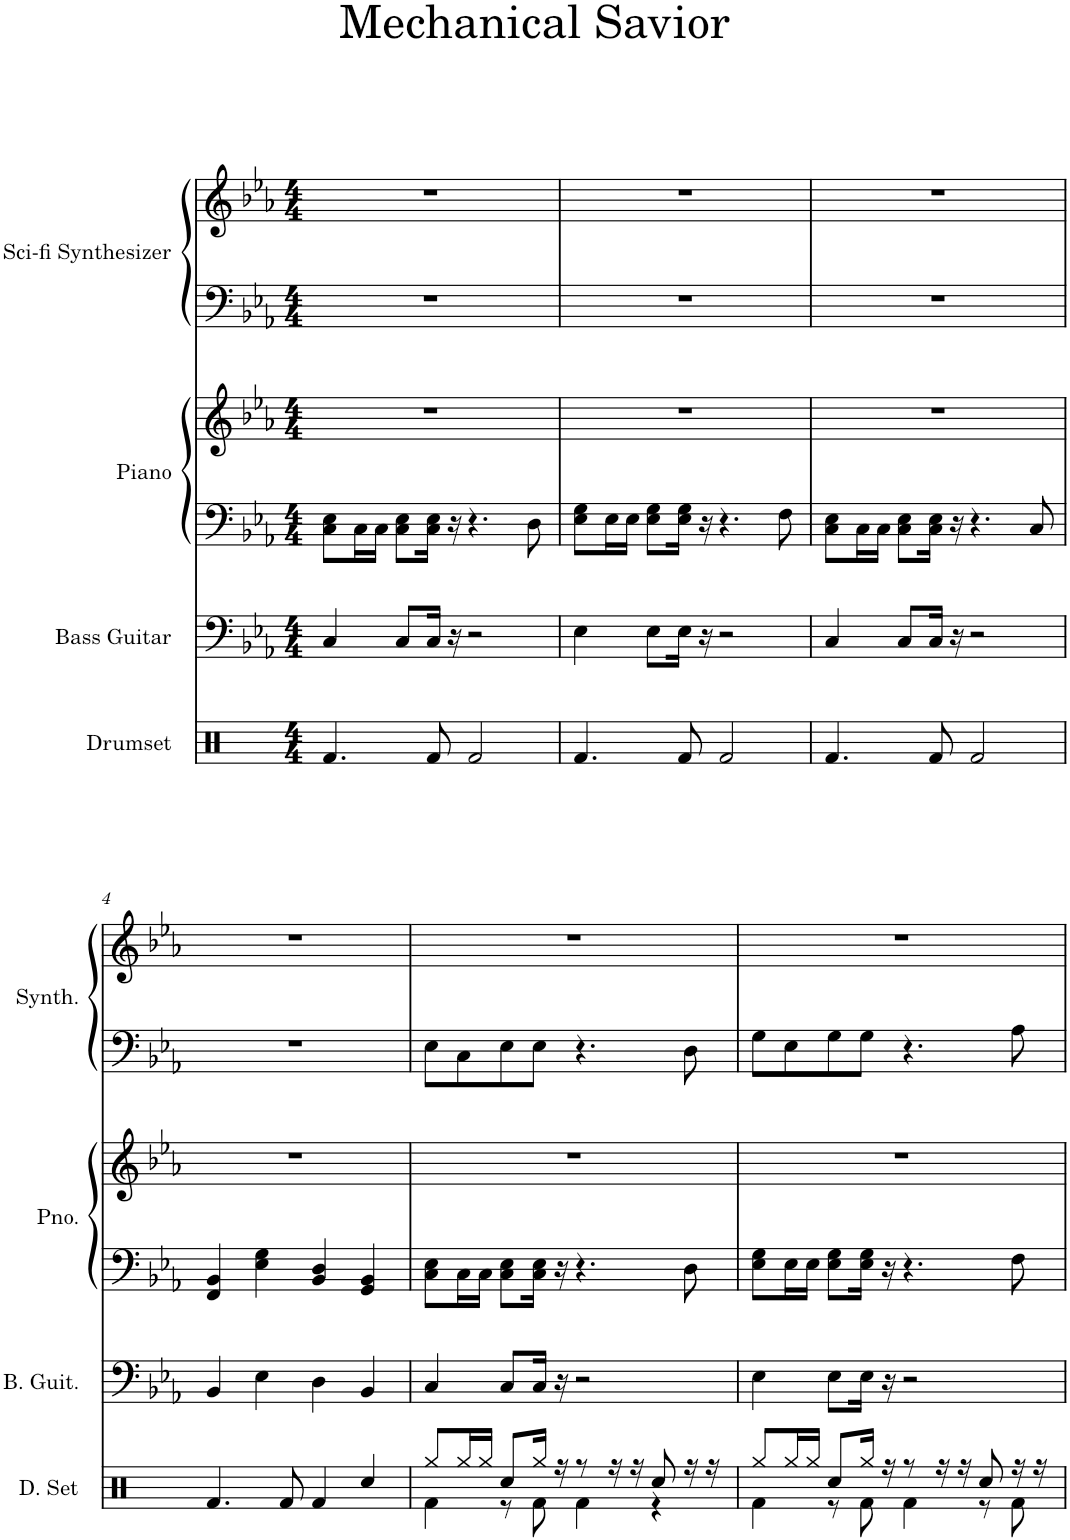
**kern	**kern	**kern	**kern	**kern	**kern
*part4	*part3	*part2	*part2	*part1	*part1
*staff6	*staff5	*staff4	*staff3	*staff2	*staff1
*I"Drumset	*I"Bass Guitar	*I"Piano	*	*I"Sci-fi Synthesizer	*
*I'D. Set	*I'B. Guit.	*I'Pno.	*	*I'Synth.	*
*clefX	*clefF4	*clefF4	*clefG2	*clefF4	*clefG2
*	*Trd7c12	*	*	*	*
*k[]	*k[b-e-a-]	*k[b-e-a-]	*k[b-e-a-]	*k[b-e-a-]	*k[b-e-a-]
*M4/4	*M4/4	*M4/4	*M4/4	*M4/4	*M4/4
=1	=1	=1	=1	=1	=1
4.Rf/	4C/	8C\ 8E-\L	1r	1r	1r
.	.	16C\L	.	.	.
.	.	16C\JJ	.	.	.
.	8C/L	8C\ 8E-\L	.	.	.
8Rf/	16C/Jk	16C\ 16E-\Jk	.	.	.
.	16r	16r	.	.	.
2Rf/	2r	4.r	.	.	.
.	.	8D\	.	.	.
=2	=2	=2	=2	=2	=2
4.Rf/	4E-\	8E-\ 8G\L	1r	1r	1r
.	.	16E-\L	.	.	.
.	.	16E-\JJ	.	.	.
.	8E-\L	8E-\ 8G\L	.	.	.
8Rf/	16E-\Jk	16E-\ 16G\Jk	.	.	.
.	16r	16r	.	.	.
2Rf/	2r	4.r	.	.	.
.	.	8F\	.	.	.
=3	=3	=3	=3	=3	=3
4.Rf/	4C/	8C\ 8E-\L	1r	1r	1r
.	.	16C\L	.	.	.
.	.	16C\JJ	.	.	.
.	8C/L	8C\ 8E-\L	.	.	.
8Rf/	16C/Jk	16C\ 16E-\Jk	.	.	.
.	16r	16r	.	.	.
2Rf/	2r	4.r	.	.	.
.	.	8C/	.	.	.
!!LO:LB:g=z
=4	=4	=4	=4	=4	=4
4.Rf/	4BB-/	4FF/ 4BB-/	1r	1r	1r
.	4E-\	4E-\ 4G\	.	.	.
8Rf/	.	.	.	.	.
4Rf/	4D\	4BB-/ 4D/	.	.	.
4Rcc/	4BB-/	4GG/ 4BB-/	.	.	.
=5	=5	=5	=5	=5	=5
*^	*	*	*	*	*
8Rgg/L	4Rf\	4C/	8C\ 8E-\L	1r	8E-\L	1r
16Rgg/L	.	.	16C\L	.	8C\	.
16Rgg/JJ	.	.	16C\JJ	.	.	.
8Rcc/L	8r	8C/L	8C\ 8E-\L	.	8E-\	.
16Rgg/Jk	8Rf\	16C/Jk	16C\ 16E-\Jk	.	8E-\J	.
16r	.	16r	16r	.	.	.
8r	4Rf\	2r	4.r	.	4.r	.
16r	.	.	.	.	.	.
16r	.	.	.	.	.	.
8Rcc/	4r	.	.	.	.	.
16r	.	.	8D\	.	8D\	.
16r	.	.	.	.	.	.
=6	=6	=6	=6	=6	=6	=6
8Rgg/L	4Rf\	4E-\	8E-\ 8G\L	1r	8G\L	1r
16Rgg/L	.	.	16E-\L	.	8E-\	.
16Rgg/JJ	.	.	16E-\JJ	.	.	.
8Rcc/L	8r	8E-\L	8E-\ 8G\L	.	8G\	.
16Rgg/Jk	8Rf\	16E-\Jk	16E-\ 16G\Jk	.	8G\J	.
16r	.	16r	16r	.	.	.
8r	4Rf\	2r	4.r	.	4.r	.
16r	.	.	.	.	.	.
16r	.	.	.	.	.	.
8Rcc/	8r	.	.	.	.	.
16r	8Rf\	.	8F\	.	8A-\	.
16r	.	.	.	.	.	.
*v	*v	*	*	*	*	*
=	=	=	=	=	=
*-	*-	*-	*-	*-	*-
